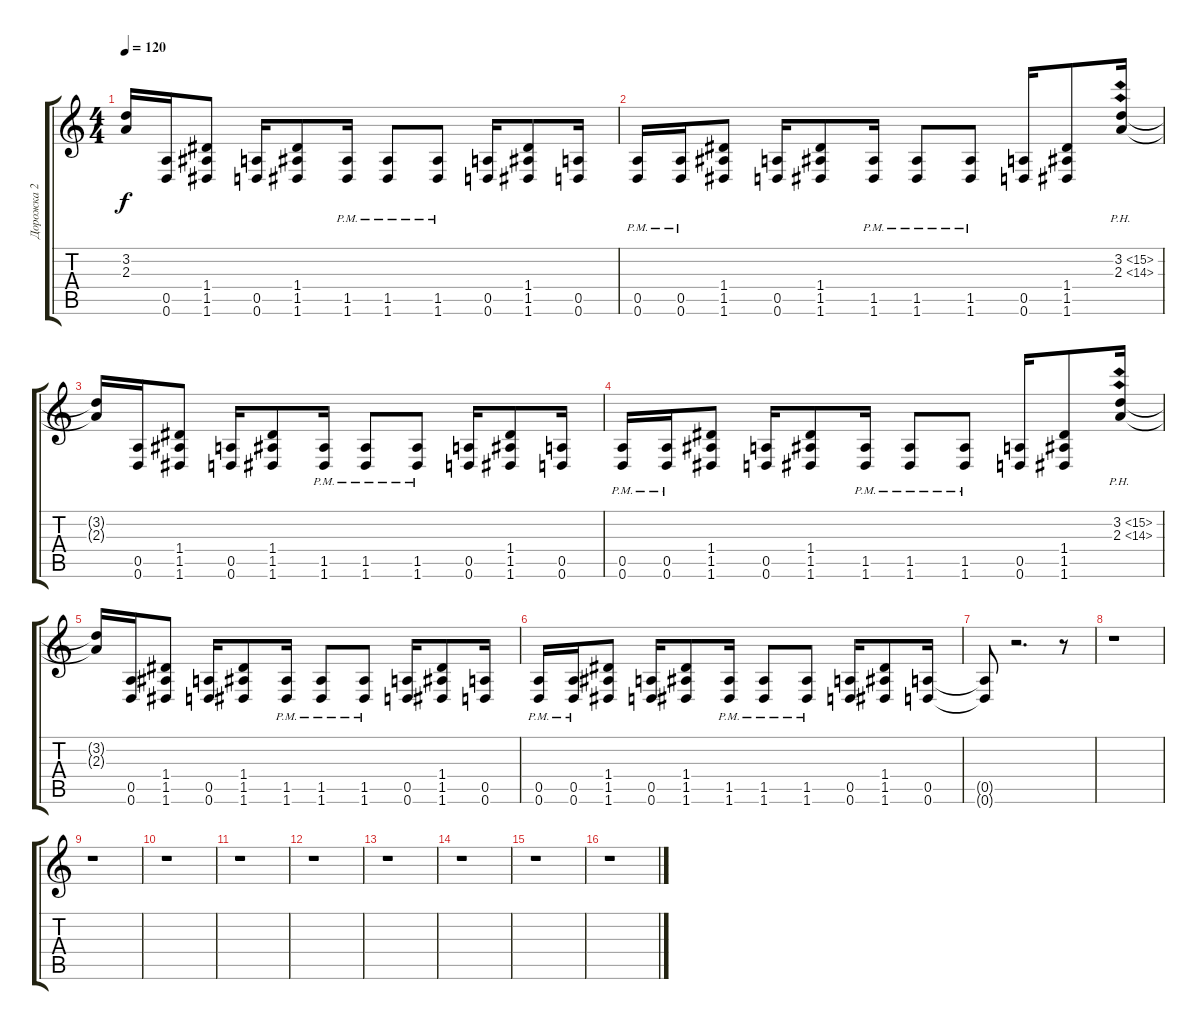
\track ("Дорожка 2" "Дорожка 2") {instrument overdrivenguitar}
\staff {score tabs}
\tuning (E4 B3 G3 D3 A2 D2) {hide}
\ts (4 4)
\tempo 120
\clef g2
\ks c
(3.2{t} 2.3{t}).16{dy f} (0.5 0.6).16 (1.4 1.5 1.6).8 (0.5 0.6).16 (1.4 1.5 1.6).8 (1.5{pm} 1.6{pm}).16 (1.5{pm} 1.6{pm}).8 (1.5{pm} 1.6).8 (0.5 0.6).16 (1.4 1.5 1.6).8 (0.5 0.6).16 |
(0.5{pm} 0.6{pm}).16 (0.5{pm} 0.6{pm}).16 (1.4 1.5 1.6).8 (0.5 0.6).16 (1.4 1.5 1.6).8 (1.5{pm} 1.6{pm}).16 (1.5{pm} 1.6{pm}).8 (1.5{pm} 1.6{pm}).8 (0.5 0.6).16 (1.4 1.5 1.6).8 (3.2{ph 12} 2.3{ph 12}).16 |
(3.2{t} 2.3{t}).16 (0.5 0.6).16 (1.4 1.5 1.6).8 (0.5 0.6).16 (1.4 1.5 1.6).8 (1.5{pm} 1.6{pm}).16 (1.5{pm} 1.6{pm}).8 (1.5{pm} 1.6).8 (0.5 0.6).16 (1.4 1.5 1.6).8 (0.5 0.6).16 |
(0.5{pm} 0.6{pm}).16 (0.5{pm} 0.6{pm}).16 (1.4 1.5 1.6).8 (0.5 0.6).16 (1.4 1.5 1.6).8 (1.5{pm} 1.6{pm}).16 (1.5{pm} 1.6{pm}).8 (1.5{pm} 1.6{pm}).8 (0.5 0.6).16 (1.4 1.5 1.6).8 (3.2{ph 12} 2.3{ph 12}).16 |
(3.2{t} 2.3{t}).16 (0.5 0.6).16 (1.4 1.5 1.6).8 (0.5 0.6).16 (1.4 1.5 1.6).8 (1.5{pm} 1.6{pm}).16 (1.5{pm} 1.6{pm}).8 (1.5{pm} 1.6).8 (0.5 0.6).16 (1.4 1.5 1.6).8 (0.5 0.6).16 |
(0.5{pm} 0.6{pm}).16 (0.5{pm} 0.6{pm}).16 (1.4 1.5 1.6).8 (0.5 0.6).16 (1.4 1.5 1.6).8 (1.5{pm} 1.6{pm}).16 (1.5{pm} 1.6{pm}).8 (1.5{pm} 1.6{pm}).8 (0.5 0.6).16 (1.4 1.5 1.6).8 (0.5 0.6).16 |
(0.5{t} 0.6{t}).8 r.2{d} r.8 |
r.1 |
r.1 |
r.1 |
r.1 |
r.1 |
r.1 |
r.1 |
r.1 |
r.1
